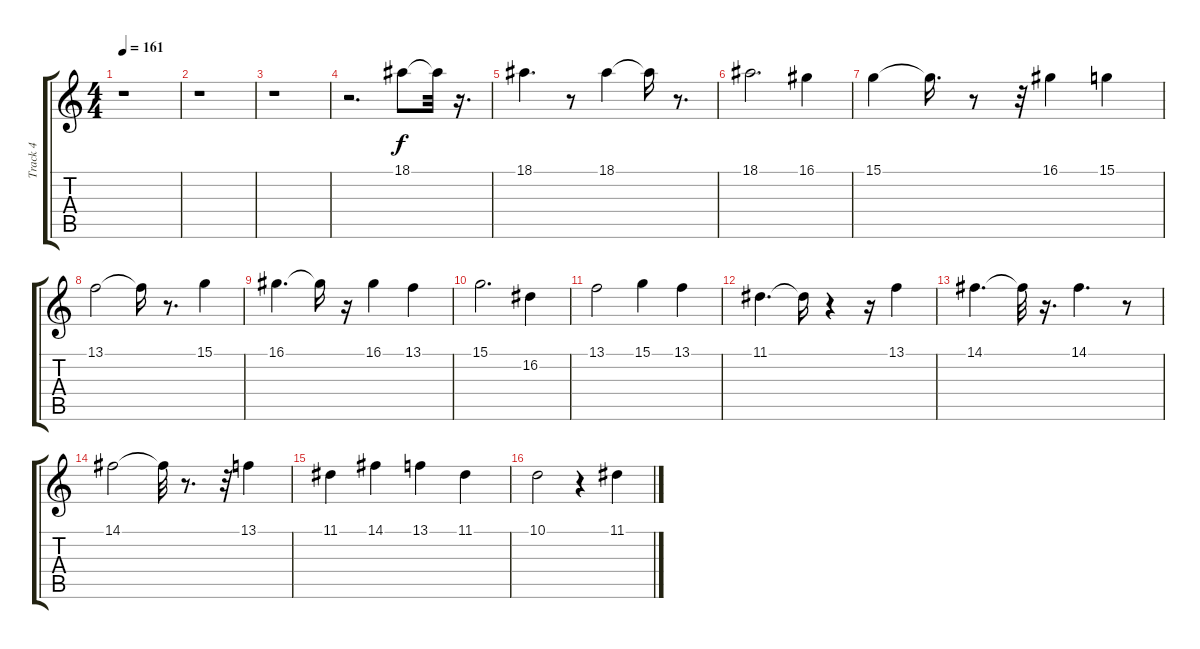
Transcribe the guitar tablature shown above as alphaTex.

\track ("Track 4" "Track 4") {instrument voiceoohs}
\staff {score tabs}
\tuning (E4 B3 G3 D3 A2 E2) {hide}
\ts (4 4)
\tempo 161
\clef g2
\ks c
r.1{dy ppp} |
r.1 |
r.1 |
r.2{d} 18.1.8{dy f} 18.1{t}.32 r.16{d} |
18.1.4{d} r.8 18.1.4 18.1{t}.16 r.8{d} |
18.1.2{d} 16.1.4 |
15.1.4 15.1{t}.16{d} r.8 r.32 16.1.4 15.1.4 |
13.1.2 13.1{t}.16 r.8{d} 15.1.4 |
16.1.4{d} 16.1{t}.16 r.16 16.1.4 13.1.4 |
15.1.2{d} 16.2.4 |
13.1.2 15.1.4 13.1.4 |
11.1.4{d} 11.1{t}.16 r.4 r.16 13.1.4 |
14.1.4{d} 14.1{t}.32 r.16{d} 14.1.4{d} r.8 |
14.1.2 14.1{t}.32 r.8{d} r.32 13.1.4 |
11.1.4 14.1.4 13.1.4 11.1.4 |
10.1.2 r.4 11.1.4
